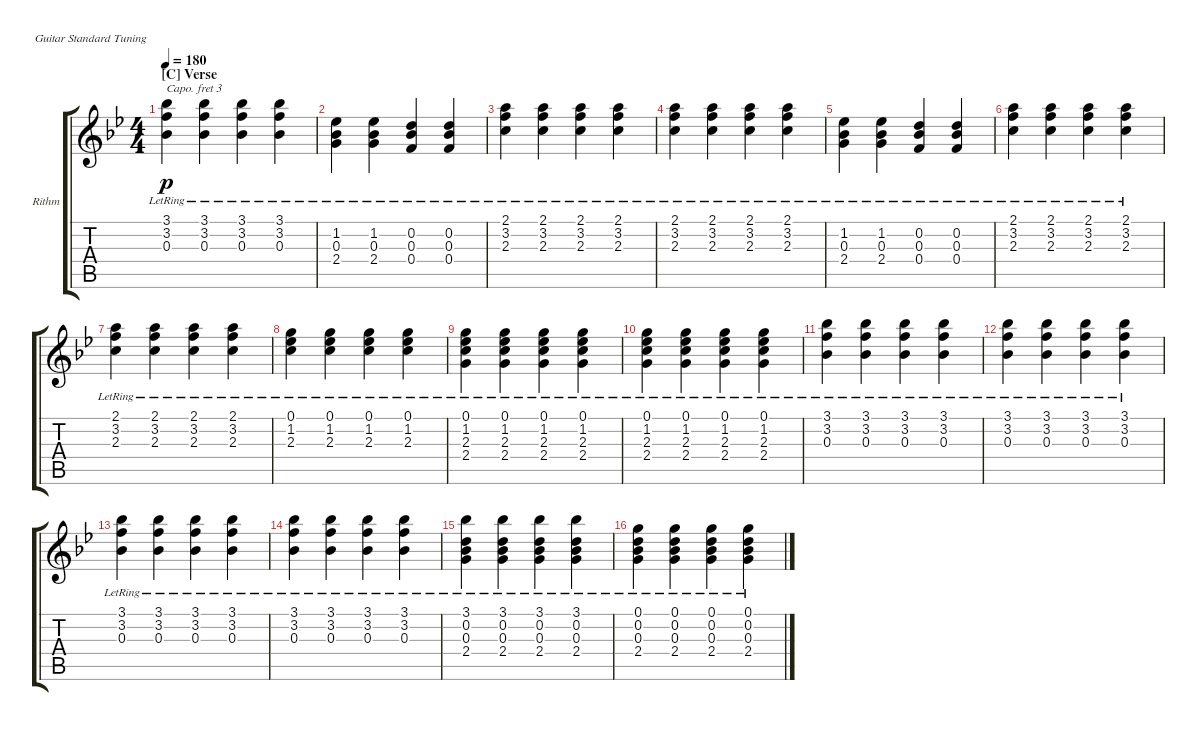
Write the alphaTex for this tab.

\defaultSystemsLayout 4
\bracketExtendMode groupsimilarinstruments
\firstSystemTrackNameOrientation horizontal
\otherSystemsTrackNameOrientation horizontal
\track ("Rithym Guitar" "Rithm") {instrument acousticguitarsteel}
\staff {score tabs}
\capo 3
\tuning (E4 B3 G3 D3 A2 E2)
\ts (4 4)
\section ("C" "Verse")
\tempo 180
\clef g2
\ks bb
(0.3{lr} 3.2{lr} 3.1{lr}).4{dy p} (0.3{lr} 3.2{lr} 3.1{lr}).4 (0.3{lr} 3.2{lr} 3.1{lr}).4 (0.3{lr} 3.2{lr} 3.1{lr}).4 |
(1.2{lr} 0.3{lr} 2.4{lr}).4 (1.2{lr} 0.3{lr} 2.4{lr}).4 (0.3{lr} 0.2{lr} 0.4{lr}).4 (0.3{lr} 0.2{lr} 0.4{lr}).4 |
(2.1{lr} 3.2{lr} 2.3{lr}).4 (2.1{lr} 3.2{lr} 2.3{lr}).4 (2.1{lr} 3.2{lr} 2.3{lr}).4 (2.1{lr} 3.2{lr} 2.3{lr}).4 |
(2.1{lr} 3.2{lr} 2.3{lr}).4 (2.1{lr} 3.2{lr} 2.3{lr}).4 (2.1{lr} 3.2{lr} 2.3{lr}).4 (2.1{lr} 3.2{lr} 2.3{lr}).4 |
(1.2{lr} 0.3{lr} 2.4{lr}).4 (1.2{lr} 0.3{lr} 2.4{lr}).4 (0.3{lr} 0.2{lr} 0.4{lr}).4 (0.3{lr} 0.2{lr} 0.4{lr}).4 |
(2.1{lr} 3.2{lr} 2.3{lr}).4 (2.1{lr} 3.2{lr} 2.3{lr}).4 (2.1{lr} 3.2{lr} 2.3{lr}).4 (2.1{lr} 3.2{lr} 2.3{lr}).4 |
(2.1{lr} 3.2{lr} 2.3{lr}).4 (2.1{lr} 3.2{lr} 2.3{lr}).4 (2.1{lr} 3.2{lr} 2.3{lr}).4 (2.1{lr} 3.2{lr} 2.3{lr}).4 |
(1.2{lr} 2.3{lr} 0.1{lr}).4 (1.2{lr} 2.3{lr} 0.1{lr}).4 (1.2{lr} 2.3{lr} 0.1{lr}).4 (1.2{lr} 2.3{lr} 0.1{lr}).4 |
(1.2{lr} 2.3{lr} 0.1{lr} 2.4{lr}).4 (1.2{lr} 2.3{lr} 0.1{lr} 2.4{lr}).4 (1.2{lr} 2.3{lr} 2.4{lr} 0.1{lr}).4 (1.2{lr} 2.3{lr} 2.4{lr} 0.1{lr}).4 |
(1.2{lr} 2.3{lr} 2.4{lr} 0.1{lr}).4 (1.2{lr} 2.3{lr} 2.4{lr} 0.1{lr}).4 (1.2{lr} 2.3{lr} 2.4{lr} 0.1{lr}).4 (1.2{lr} 2.3{lr} 2.4{lr} 0.1{lr}).4 |
(0.3{lr} 3.2{lr} 3.1{lr}).4 (0.3{lr} 3.2{lr} 3.1{lr}).4 (0.3{lr} 3.2{lr} 3.1{lr}).4 (0.3{lr} 3.2{lr} 3.1{lr}).4 |
(0.3{lr} 3.2{lr} 3.1{lr}).4 (0.3{lr} 3.2{lr} 3.1{lr}).4 (0.3{lr} 3.2{lr} 3.1{lr}).4 (0.3{lr} 3.2{lr} 3.1{lr}).4 |
(0.3{lr} 3.2{lr} 3.1{lr}).4 (0.3{lr} 3.2{lr} 3.1{lr}).4 (0.3{lr} 3.2{lr} 3.1{lr}).4 (0.3{lr} 3.2{lr} 3.1{lr}).4 |
(0.3{lr} 3.2{lr} 3.1{lr}).4 (0.3{lr} 3.2{lr} 3.1{lr}).4 (0.3{lr} 3.2{lr} 3.1{lr}).4 (0.3{lr} 3.2{lr} 3.1{lr}).4 |
(3.1{lr} 0.2{lr} 0.3{lr} 2.4{lr}).4 (3.1{lr} 0.2{lr} 0.3{lr} 2.4{lr}).4 (3.1{lr} 0.2{lr} 0.3{lr} 2.4{lr}).4 (3.1{lr} 0.2{lr} 0.3{lr} 2.4{lr}).4 |
(0.1{lr} 0.2{lr} 0.3{lr} 2.4{lr}).4 (0.1{lr} 0.2{lr} 0.3{lr} 2.4{lr}).4 (0.1{lr} 0.2{lr} 0.3{lr} 2.4{lr}).4 (0.1{lr} 0.2{lr} 0.3{lr} 2.4{lr}).4
